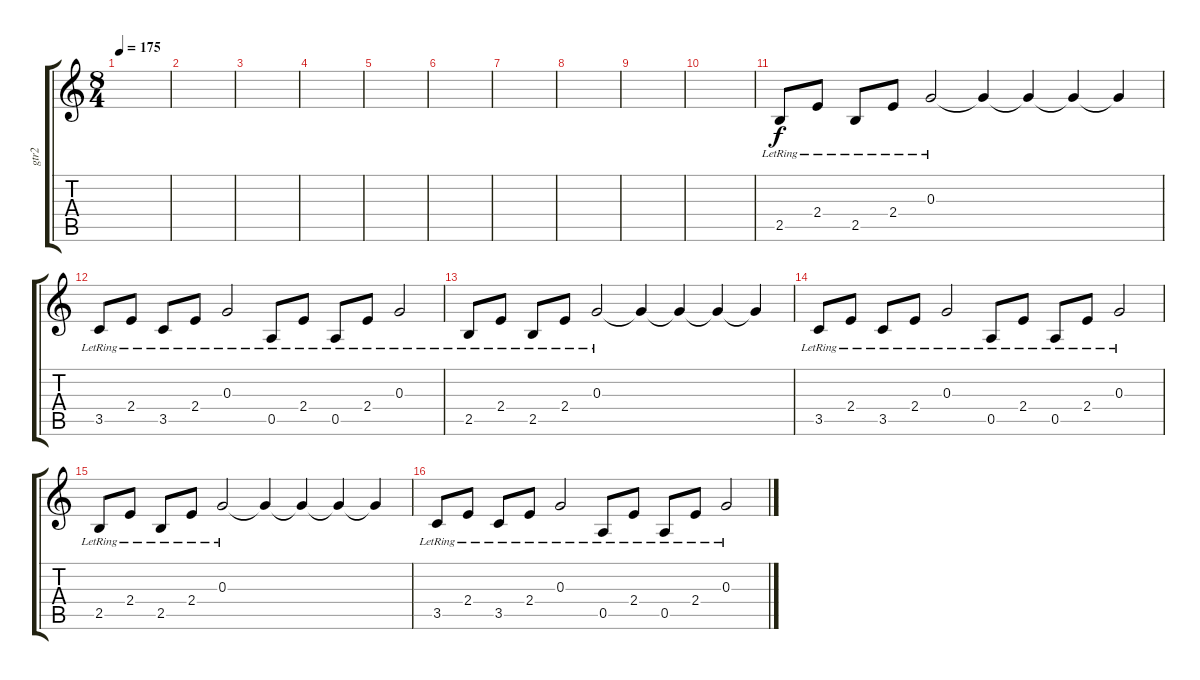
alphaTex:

\track ("gtr2" "gtr2") {instrument overdrivenguitar}
\staff {score tabs}
\tuning (E4 B3 G3 D3 A2 D2) {hide}
\ts (8 4)
\tempo 175
\clef g2
\ks c
|
|
|
|
|
|
|
|
|
|
2.5{lr}.8 2.4{lr}.8 2.5{lr}.8 2.4{lr}.8 0.3{lr}.2 0.3{t}.4 0.3{t}.4 0.3{t}.4 0.3{t}.4 |
3.5{lr}.8 2.4{lr}.8 3.5{lr}.8 2.4{lr}.8 0.3{lr}.2 0.5{lr}.8 2.4{lr}.8 0.5{lr}.8 2.4{lr}.8 0.3{lr}.2 |
2.5{lr}.8 2.4{lr}.8 2.5{lr}.8 2.4{lr}.8 0.3{lr}.2 0.3{t}.4 0.3{t}.4 0.3{t}.4 0.3{t}.4 |
3.5{lr}.8 2.4{lr}.8 3.5{lr}.8 2.4{lr}.8 0.3{lr}.2 0.5{lr}.8 2.4{lr}.8 0.5{lr}.8 2.4{lr}.8 0.3{lr}.2 |
2.5{lr}.8 2.4{lr}.8 2.5{lr}.8 2.4{lr}.8 0.3{lr}.2 0.3{t}.4 0.3{t}.4 0.3{t}.4 0.3{t}.4 |
3.5{lr}.8 2.4{lr}.8 3.5{lr}.8 2.4{lr}.8 0.3{lr}.2 0.5{lr}.8 2.4{lr}.8 0.5{lr}.8 2.4{lr}.8 0.3{lr}.2
